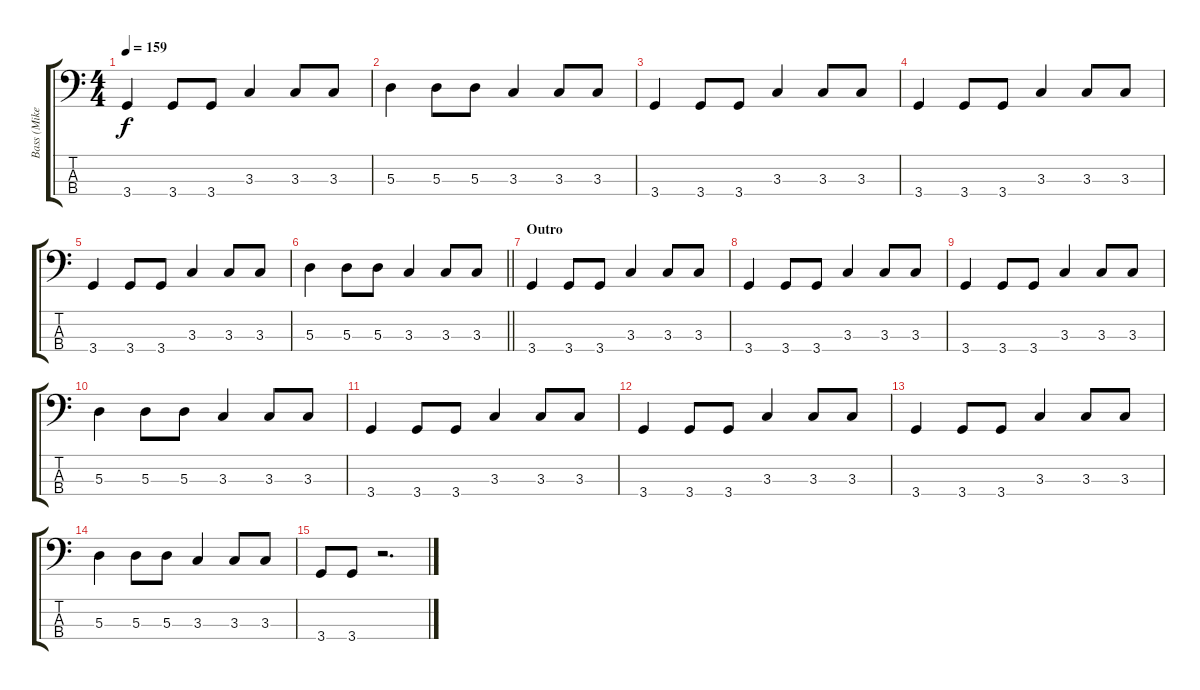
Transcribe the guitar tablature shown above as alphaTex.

\track ("Bass (Mike Dirnt)" "Bass (Mike") {instrument electricbasspick}
\staff {score tabs}
\tuning (G2 D2 A1 E1) {hide}
\ts (4 4)
\tempo 159
\clef f4
\ks c
3.4.4{dy f} 3.4.8 3.4.8 3.3.4 3.3.8 3.3.8 |
5.3.4 5.3.8 5.3.8 3.3.4 3.3.8 3.3.8 |
3.4.4 3.4.8 3.4.8 3.3.4 3.3.8 3.3.8 |
3.4.4 3.4.8 3.4.8 3.3.4 3.3.8 3.3.8 |
3.4.4 3.4.8 3.4.8 3.3.4 3.3.8 3.3.8 |
\barLineRight lightlight
5.3.4 5.3.8 5.3.8 3.3.4 3.3.8 3.3.8 |
\section ("" "Outro")
3.4.4 3.4.8 3.4.8 3.3.4 3.3.8 3.3.8 |
3.4.4 3.4.8 3.4.8 3.3.4 3.3.8 3.3.8 |
3.4.4 3.4.8 3.4.8 3.3.4 3.3.8 3.3.8 |
5.3.4 5.3.8 5.3.8 3.3.4 3.3.8 3.3.8 |
3.4.4 3.4.8 3.4.8 3.3.4 3.3.8 3.3.8 |
3.4.4 3.4.8 3.4.8 3.3.4 3.3.8 3.3.8 |
3.4.4 3.4.8 3.4.8 3.3.4 3.3.8 3.3.8 |
5.3.4 5.3.8 5.3.8 3.3.4 3.3.8 3.3.8 |
3.4.8 3.4.8 r.2{d}
